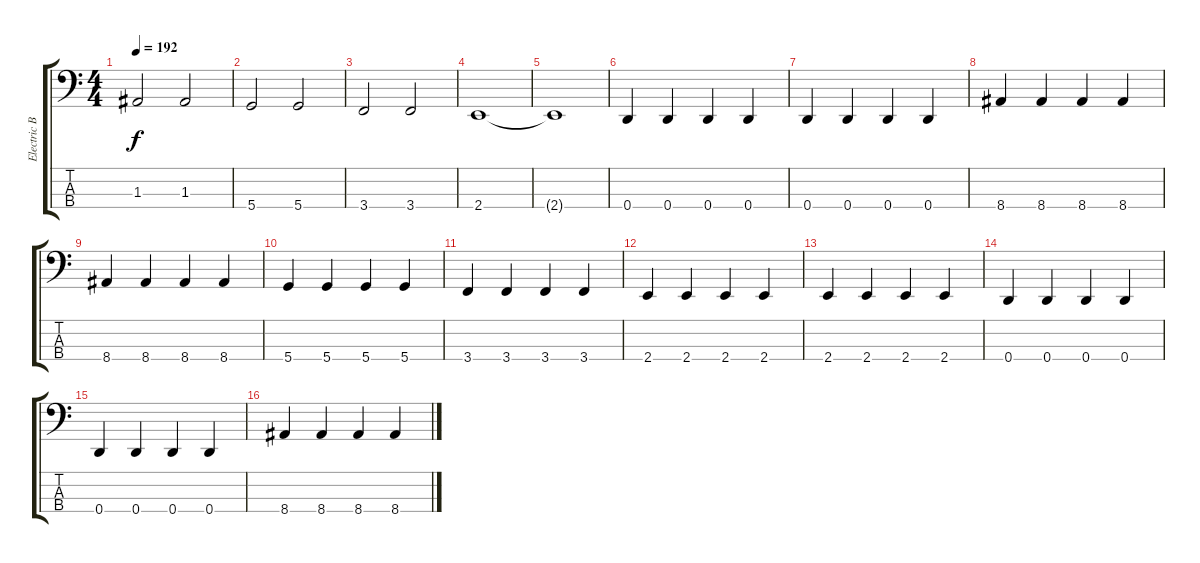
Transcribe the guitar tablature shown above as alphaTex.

\track ("Electric Bass" "Electric B") {instrument electricbassfinger}
\staff {score tabs}
\tuning (G2 D2 A1 D1) {hide}
\ts (4 4)
\tempo 192
\clef f4
\ks c
1.3.2{dy f} 1.3.2 |
5.4.2 5.4.2 |
3.4.2 3.4.2 |
2.4.1 |
2.4{t}.1 |
0.4.4 0.4.4 0.4.4 0.4.4 |
0.4.4 0.4.4 0.4.4 0.4.4 |
8.4.4 8.4.4 8.4.4 8.4.4 |
8.4.4 8.4.4 8.4.4 8.4.4 |
5.4.4 5.4.4 5.4.4 5.4.4 |
3.4.4 3.4.4 3.4.4 3.4.4 |
2.4.4 2.4.4 2.4.4 2.4.4 |
2.4.4 2.4.4 2.4.4 2.4.4 |
0.4.4 0.4.4 0.4.4 0.4.4 |
0.4.4 0.4.4 0.4.4 0.4.4 |
8.4.4 8.4.4 8.4.4 8.4.4
